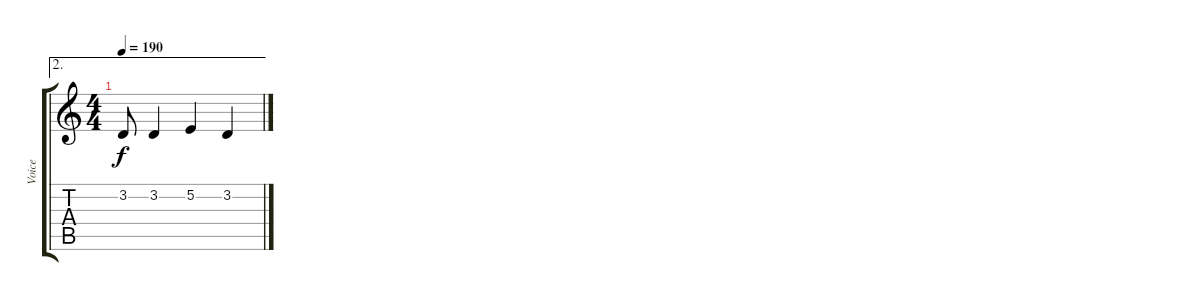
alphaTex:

\track ("Voice" "Voice") {instrument oboe}
\staff {score tabs}
\tuning (E4 B3 G3 D3 A2 E2) {hide}
\ae 2
\ts (4 4)
\tempo 190
\clef g2
\ks c
3.2.8{dy f} 3.2.4 5.2.4 3.2.4
